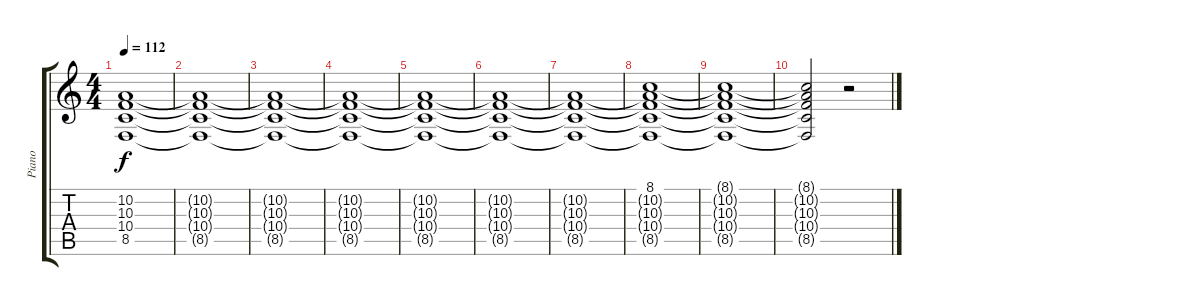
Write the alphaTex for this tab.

\track ("Piano" "Piano") {instrument electricpiano1}
\staff {score tabs}
\tuning (E4 B3 G3 D3 A2 E2) {hide}
\ts (4 4)
\tempo 112
\clef g2
\ks c
(10.2{t} 10.3{t} 10.4{t} 8.5{t}).1{dy f} |
(10.2{t} 10.3{t} 10.4{t} 8.5{t}).1 |
(10.2{t} 10.3{t} 10.4{t} 8.5{t}).1 |
(10.2{t} 10.3{t} 10.4{t} 8.5{t}).1 |
(10.2{t} 10.3{t} 10.4{t} 8.5{t}).1 |
(10.2{t} 10.3{t} 10.4{t} 8.5{t}).1 |
(10.2{t} 10.3{t} 10.4{t} 8.5{t}).1 |
(8.1 10.2{t} 10.3{t} 10.4{t} 8.5{t}).1 |
(8.1{t} 10.2{t} 10.3{t} 10.4{t} 8.5{t}).1 |
(8.1{t} 10.2{t} 10.3{t} 10.4{t} 8.5{t}).2 r.2
